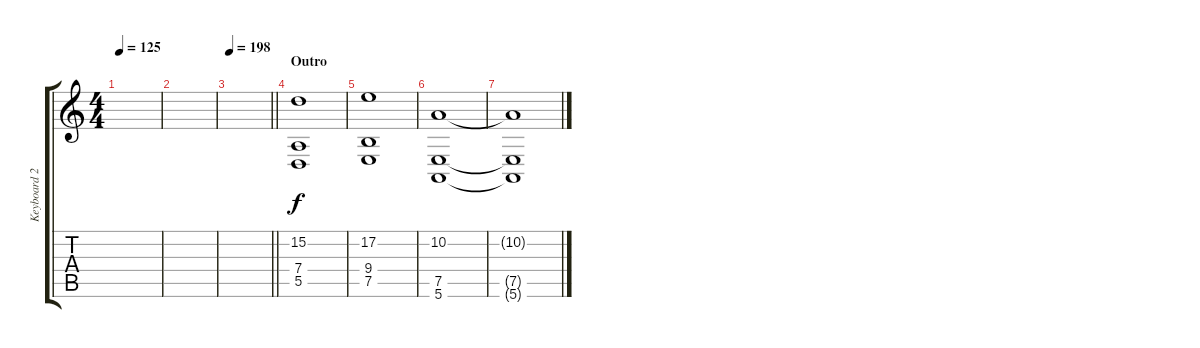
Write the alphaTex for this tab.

\track ("Keyboard 2" "Keyboard 2") {instrument stringensemble1}
\staff {score tabs}
\tuning (E4 B3 G3 D3 A2 E2) {hide}
\ts (4 4)
\tempo 125
\clef g2
\ks c
|
|
\tempo 198
\barLineRight lightlight
|
\section ("" "Outro")
(15.2 7.4 5.5).1 |
(17.2 9.4 7.5).1 |
(10.2 7.5 5.6).1 |
(10.2{t} 7.5{t} 5.6{t}).1
